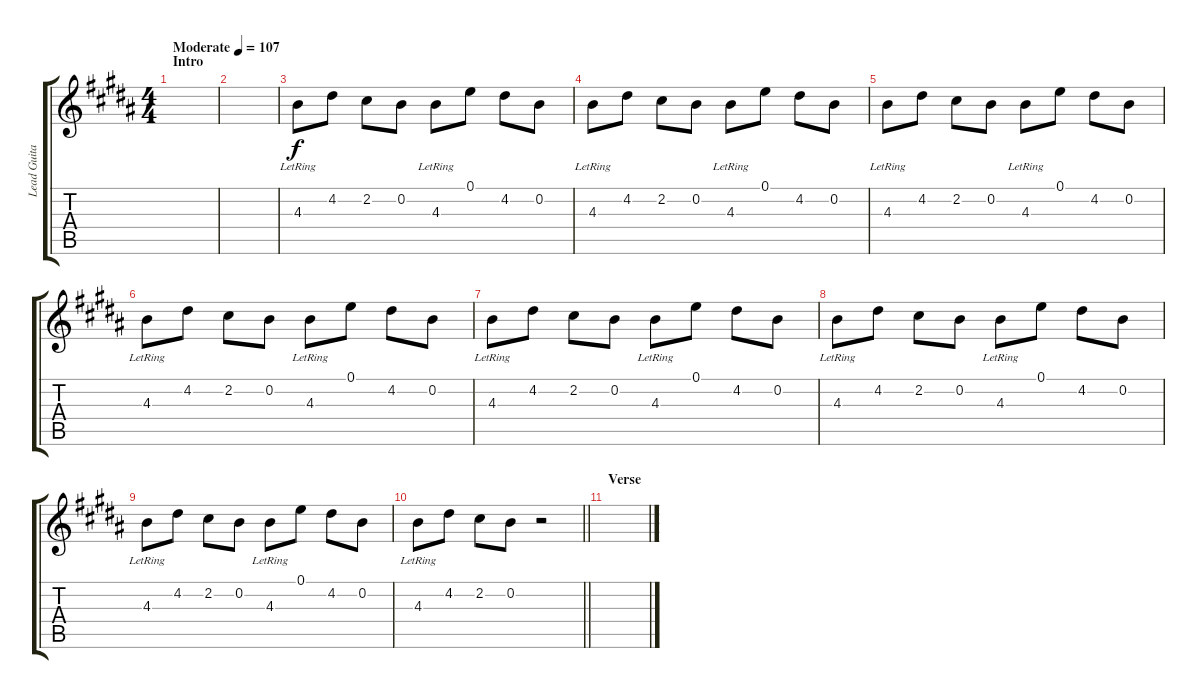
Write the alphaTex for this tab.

\track ("Lead Guitar" "Lead Guita") {instrument acousticguitarsteel}
\staff {score tabs}
\tuning (E4 B3 G3 D3 A2 E2) {hide}
\ts (4 4)
\section ("" "Intro")
\tempo (107 "Moderate")
\clef g2
\ks b
|
|
4.3{lr}.8 4.2.8 2.2.8 0.2.8 4.3{lr}.8 0.1.8 4.2.8 0.2.8 |
4.3{lr}.8 4.2.8 2.2.8 0.2.8 4.3{lr}.8 0.1.8 4.2.8 0.2.8 |
4.3{lr}.8 4.2.8 2.2.8 0.2.8 4.3{lr}.8 0.1.8 4.2.8 0.2.8 |
4.3{lr}.8 4.2.8 2.2.8 0.2.8 4.3{lr}.8 0.1.8 4.2.8 0.2.8 |
4.3{lr}.8 4.2.8 2.2.8 0.2.8 4.3{lr}.8 0.1.8 4.2.8 0.2.8 |
4.3{lr}.8 4.2.8 2.2.8 0.2.8 4.3{lr}.8 0.1.8 4.2.8 0.2.8 |
4.3{lr}.8 4.2.8 2.2.8 0.2.8 4.3{lr}.8 0.1.8 4.2.8 0.2.8 |
\barLineRight lightlight
4.3{lr}.8 4.2.8 2.2.8 0.2.8 r.2 |
\section ("" "Verse")
